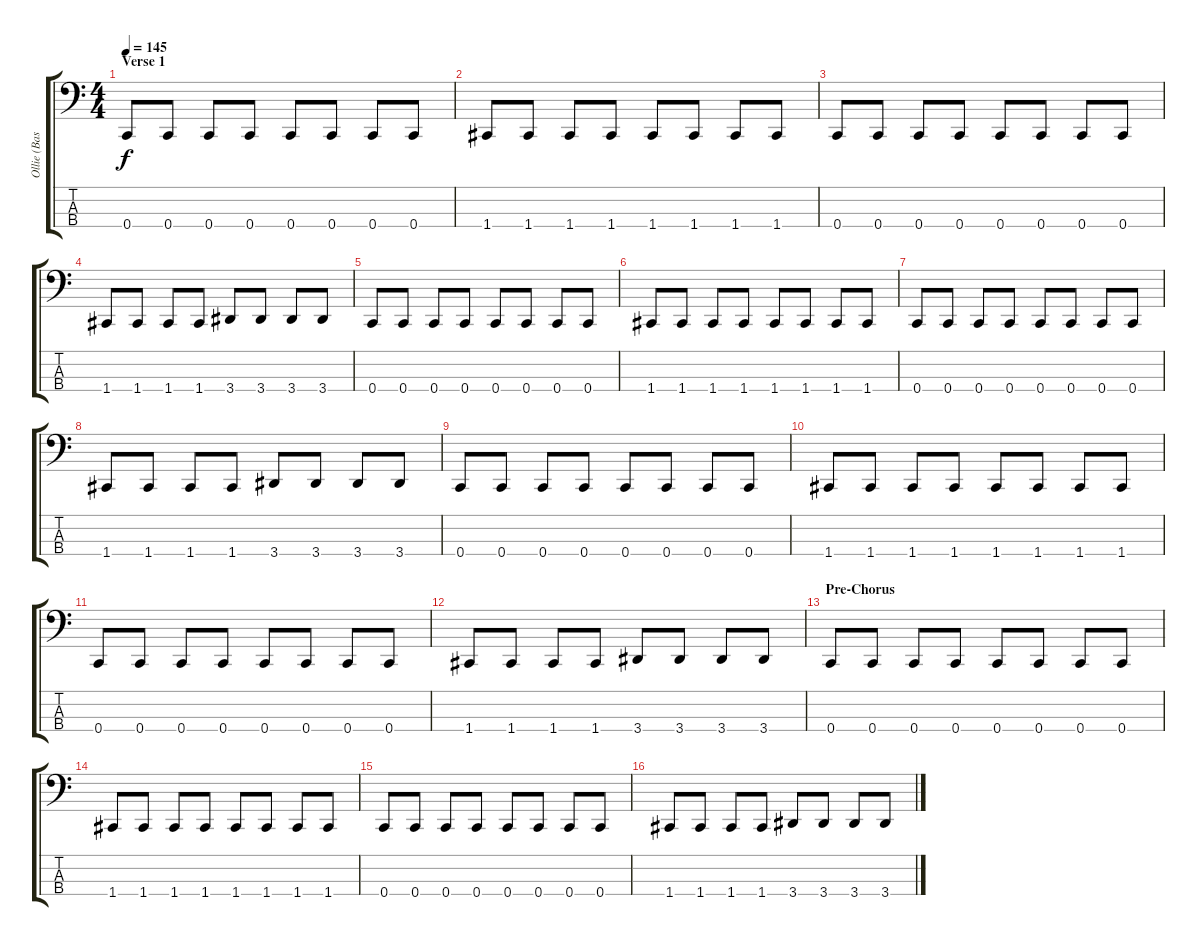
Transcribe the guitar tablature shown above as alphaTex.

\track ("Ollie (Bass)" "Ollie (Bas") {instrument electricbassfinger}
\staff {score tabs}
\tuning (F2 C2 G1 C1) {hide}
\ts (4 4)
\section ("" "Verse 1")
\tempo 145
\clef f4
\ks c
0.4.8{dy f} 0.4.8 0.4.8 0.4.8 0.4.8 0.4.8 0.4.8 0.4.8 |
1.4.8 1.4.8 1.4.8 1.4.8 1.4.8 1.4.8 1.4.8 1.4.8 |
0.4.8 0.4.8 0.4.8 0.4.8 0.4.8 0.4.8 0.4.8 0.4.8 |
1.4.8 1.4.8 1.4.8 1.4.8 3.4.8 3.4.8 3.4.8 3.4.8 |
0.4.8 0.4.8 0.4.8 0.4.8 0.4.8 0.4.8 0.4.8 0.4.8 |
1.4.8 1.4.8 1.4.8 1.4.8 1.4.8 1.4.8 1.4.8 1.4.8 |
0.4.8 0.4.8 0.4.8 0.4.8 0.4.8 0.4.8 0.4.8 0.4.8 |
1.4.8 1.4.8 1.4.8 1.4.8 3.4.8 3.4.8 3.4.8 3.4.8 |
0.4.8 0.4.8 0.4.8 0.4.8 0.4.8 0.4.8 0.4.8 0.4.8 |
1.4.8 1.4.8 1.4.8 1.4.8 1.4.8 1.4.8 1.4.8 1.4.8 |
0.4.8 0.4.8 0.4.8 0.4.8 0.4.8 0.4.8 0.4.8 0.4.8 |
1.4.8 1.4.8 1.4.8 1.4.8 3.4.8 3.4.8 3.4.8 3.4.8 |
\section ("" "Pre-Chorus")
0.4.8 0.4.8 0.4.8 0.4.8 0.4.8 0.4.8 0.4.8 0.4.8 |
1.4.8 1.4.8 1.4.8 1.4.8 1.4.8 1.4.8 1.4.8 1.4.8 |
0.4.8 0.4.8 0.4.8 0.4.8 0.4.8 0.4.8 0.4.8 0.4.8 |
1.4.8 1.4.8 1.4.8 1.4.8 3.4.8 3.4.8 3.4.8 3.4.8
